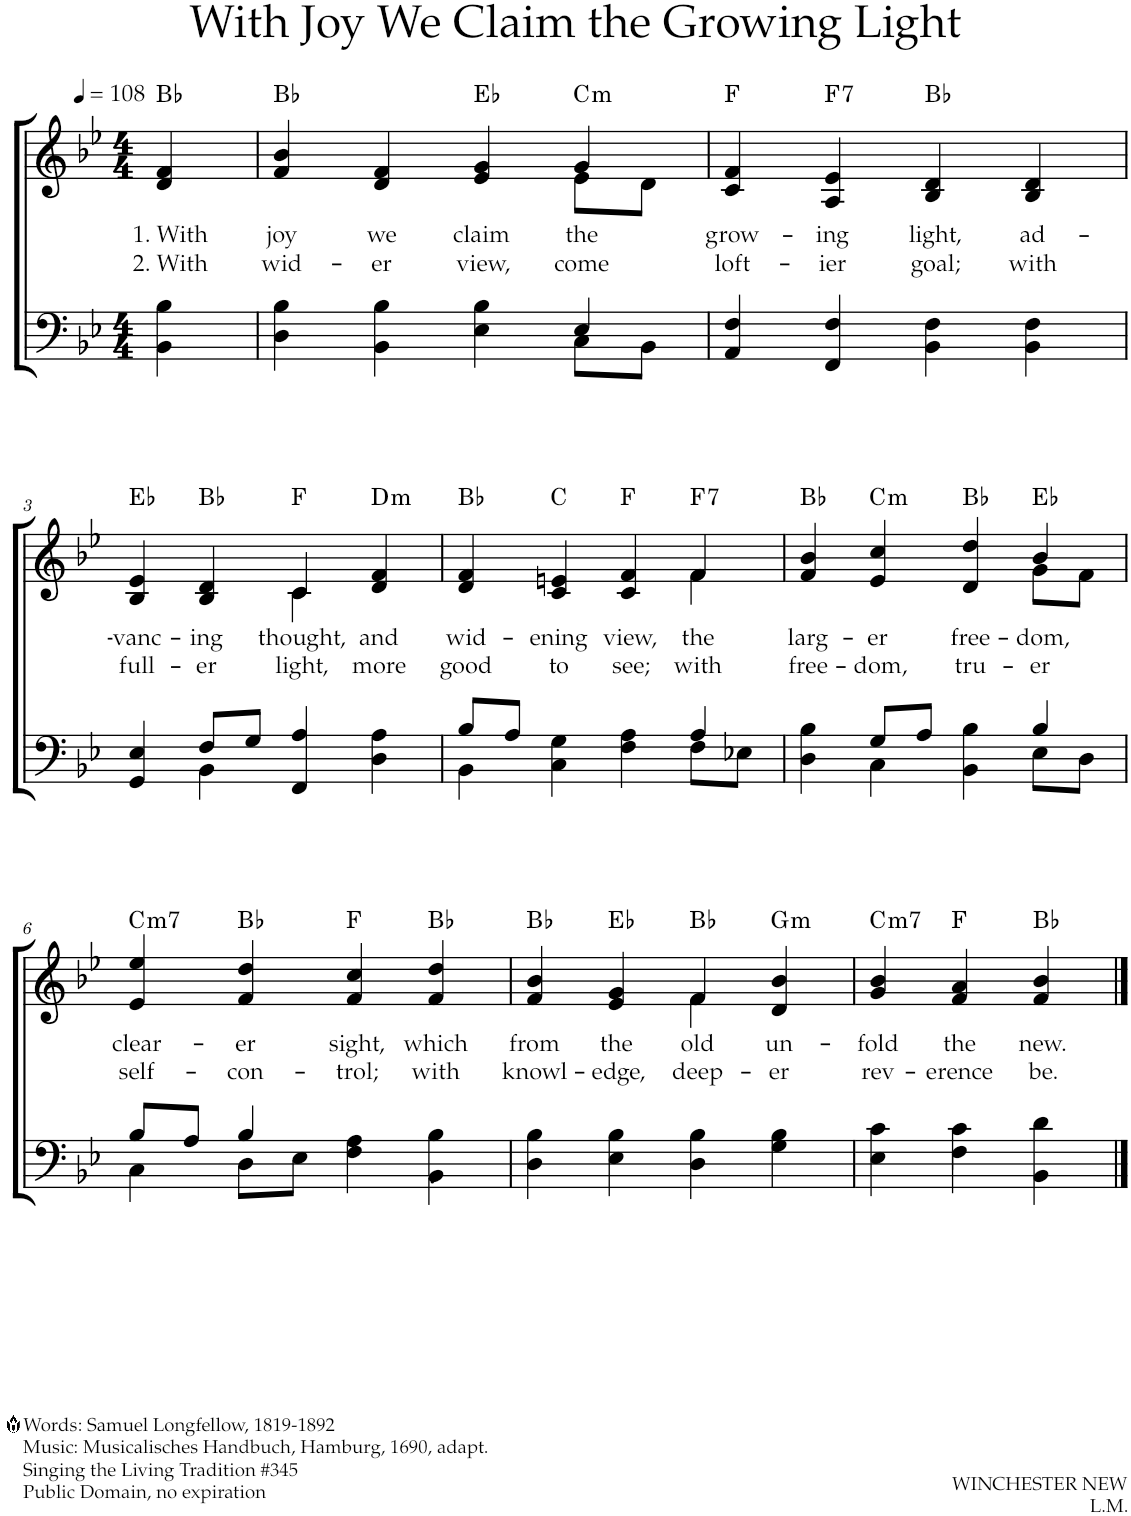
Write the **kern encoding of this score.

**kern	**kern	**text	**text	**harte
*part2	*part1	*part1	*part1	*part1
*staff2	*staff1	*staff1	*staff1	*
*I"Piano	*I"Piano	*	*	*
*I'Pno	*I'Pno	*	*	*
*clefF4	*clefG2	*	*	*
*k[b-e-]	*k[b-e-]	*	*	*
*M4/4	*M4/4	*	*	*
*MM108	*MM108	*	*	*
=	=	=	=	=
*^	*	*	*	*
!	!	!	!LO:LY:b	!LO:LY:b	!
4B-\	4BB-\	4d/ 4f/	1. With	2. With	Bb:maj
=1	=1	=1	=1	=1	=1
!	!	!	!LO:LY:b	!LO:LY:b	!
*	*	*^	*	*	*
4B-\	4D\	4f/ 4b-/	2.ryy	joy	wid-	Bb:maj
!	!	!	!	!LO:LY:b	!LO:LY:b	!
4BB-\ 4B-\	2ryy	4d/ 4f/	.	we	-er	.
!	!	!	!	!LO:LY:b	!LO:LY:b	!
4E-\ 4B-\	.	4e-/ 4g/	.	claim	view,	Eb:maj
!	!	!	!	!LO:LY:b	!LO:LY:b	!LO:H:kt=m
8C\L	4E-/	4g/	8e-\L	the	come	C:min
8BB-\J	.	.	8d\J	.	.	.
*v	*v	*	*	*	*	*
=2	=2	=2	=2	=2	=2
!	!	!	!LO:LY:b	!LO:LY:b	!
*	*v	*v	*	*	*
4AA/ 4F/	4c/ 4f/	grow-	loft-	F:maj
!	!	!LO:LY:b	!LO:LY:b	!LO:H:kt=7
4FF/ 4F/	4A/ 4e-/	-ing	-ier	F:7
!	!	!LO:LY:b	!LO:LY:b	!
4BB-\ 4F\	4B-/ 4d/	light,	goal;	Bb:maj
!	!	!LO:LY:b	!LO:LY:b	!
4BB-\ 4F\	4B-/ 4d/	ad-	with	.
!!LO:LB:g=z
=3	=3	=3	=3	=3
*^	*	*	*	*
!	!	!	!LO:LY:b	!LO:LY:b	!
*	*	*^	*	*	*
4GG/ 4E-/	4ryy	4B-/ 4e-/	2ryy	-vanc-	full-	Eb:maj
!	!	!	!	!LO:LY:b	!LO:LY:b	!
8F/L	4BB-\	4B-/ 4d/	.	-ing	-er	Bb:maj
8G/J	.	.	.	.	.	.
!	!	!	!	!LO:LY:b	!LO:LY:b	!
4FF/ 4A/	2ryy	4c/	4c\	thought,	light,	F:maj
!	!	!	!	!LO:LY:b	!LO:LY:b	!LO:H:kt=m
4D\ 4A\	.	4d/ 4f/	4ryy	and	more	D:min
=4	=4	=4	=4	=4	=4	=4
!	!	!	!	!LO:LY:b	!LO:LY:b	!
8B-/L	4BB-\	4d/ 4f/	2.ryy	wid-	good	Bb:maj
8A/J	.	.	.	.	.	.
!	!	!	!	!LO:LY:b	!LO:LY:b	!
4C\ 4G\	2ryy	4c/ 4en/	.	-ening	to	C:maj
!	!	!	!	!LO:LY:b	!LO:LY:b	!
4F\ 4A\	.	4c/ 4f/	.	view,	see;	F:maj
!	!	!	!	!LO:LY:b	!LO:LY:b	!LO:H:kt=7
4A/	8F\L	4f/	4f\	the	with	F:7
.	8E-X\J	.	.	.	.	.
=5	=5	=5	=5	=5	=5	=5
!	!	!	!	!LO:LY:b	!LO:LY:b	!
4D\ 4B-\	4ryy	4f/ 4b-/	2.ryy	larg-	free-	Bb:maj
!	!	!	!	!LO:LY:b	!LO:LY:b	!LO:H:kt=m
4C\	8G/L	4e-/ 4cc/	.	-er	-dom,	C:min
.	8A/J	.	.	.	.	.
!	!	!	!	!LO:LY:b	!LO:LY:b	!
4BB-\ 4B-\	4ryy	4d/ 4dd/	.	free-	tru-	Bb:maj
!	!	!	!	!LO:LY:b	!LO:LY:b	!
8E-\L	4B-/	4b-/	8g\L	-dom,	-er	Eb:maj
8D\J	.	.	8f\J	.	.	.
!!LO:LB:g=z
=6	=6	=6	=6	=6	=6	=6
!	!	!	!	!LO:LY:b	!LO:LY:b	!LO:H:kt=m7
*	*	*v	*v	*	*	*
8B-/L	4C\	4e-/ 4ee-/	clear-	self-	C:min7
8A/J	.	.	.	.	.
!	!	!	!LO:LY:b	!LO:LY:b	!
4B-/	8D\L	4f/ 4dd/	-er	-con-	Bb:maj
.	8E-\J	.	.	.	.
!	!	!	!LO:LY:b	!LO:LY:b	!
4F\ 4A\	4ryy	4f/ 4cc/	sight,	-trol;	F:maj
!	!	!	!LO:LY:b	!LO:LY:b	!
4BB-\	4B-'\	4f/ 4dd/	which	with	Bb:maj
=7	=7	=7	=7	=7	=7
!	!	!	!LO:LY:b	!LO:LY:b	!
*v	*v	*^	*	*	*
4D\ 4B-\	4f/ 4b-/	2ryy	from	knowl-	Bb:maj
!	!	!	!LO:LY:b	!LO:LY:b	!
4E-\ 4B-\	4e-/ 4g/	.	the	-edge,	Eb:maj
!	!	!	!LO:LY:b	!LO:LY:b	!
4D\ 4B-\	4f/	4f\	old	deep-	Bb:maj
!	!	!	!LO:LY:b	!LO:LY:b	!LO:H:kt=m
4G\ 4B-\	4d/ 4b-/	4ryy	un-	-er	G:min
=8	=8	=8	=8	=8	=8
*^	*	*	*	*	*
!	!	!	!	!LO:LY:b	!LO:LY:b	!LO:H:kt=m7
*	*	*v	*v	*	*	*
4E-\ 4c\	4ryy	4g/ 4b-/	-fold	rev-	C:min7
!	!	!	!LO:LY:b	!LO:LY:b	!
4c\	4F\	4f/ 4a/	the	-erence	F:maj
!	!	!	!LO:LY:b	!LO:LY:b	!
4BB-\ 4d\	4ryy	4f/ 4b-/	new.	be.	Bb:maj
*v	*v	*	*	*	*
==	==	==	==	==
*-	*-	*-	*-	*-
